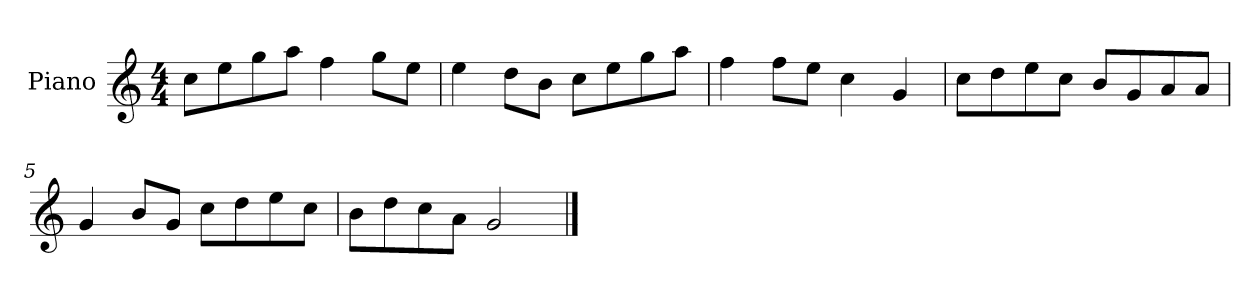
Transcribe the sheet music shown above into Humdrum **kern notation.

**kern
*part1
*staff1
*I"Piano
*I'P-no
*clefG2
*k[]
*M4/4
*MM90
=1
8cc\L
8ee\
8gg\
8aa\J
4ff\
8gg\L
8ee\J
=2
4ee\
8dd\L
8b\J
8cc\L
8ee\
8gg\
8aa\J
=3
4ff\
8ff\L
8ee\J
4cc\
4g/
=4
8cc\L
8dd\
8ee\
8cc\J
8b/L
8g/
8a/
8a/J
=5
4g/
8b/L
8g/J
8cc\L
8dd\
8ee\
8cc\J
=6
8b\L
8dd\
8cc\
8a\J
2g/
==
*-
